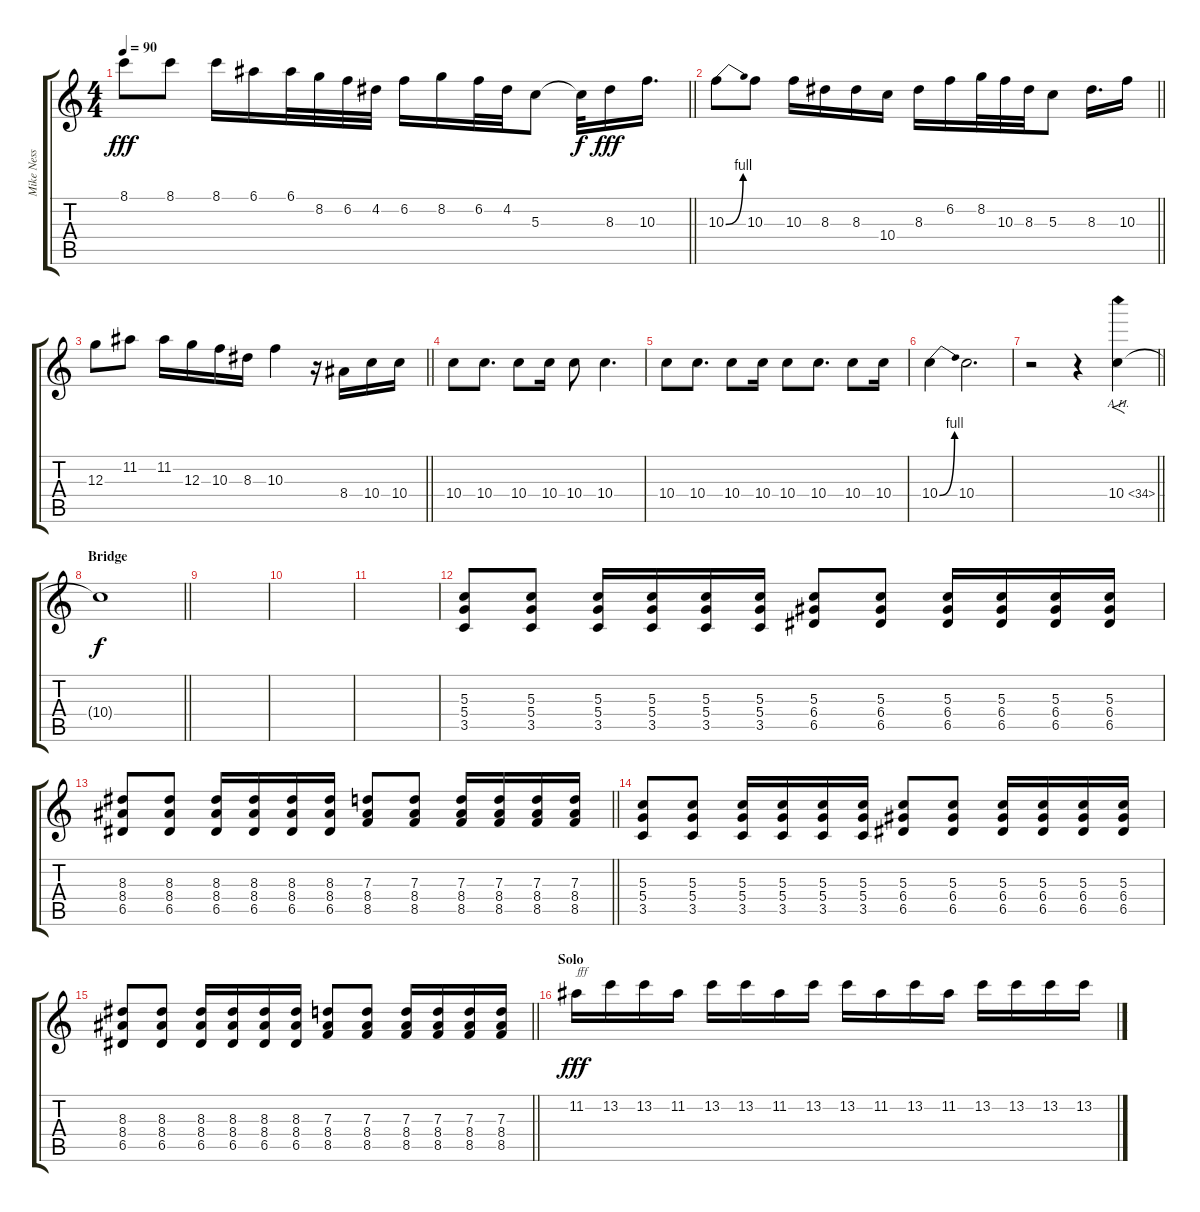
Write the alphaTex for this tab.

\track ("Mike Ness (Guitar)" "Mike Ness ") {instrument distortionguitar}
\staff {score tabs}
\tuning (E4 B3 G3 D3 A2 E2) {hide}
\ts (4 4)
\tempo 90
\clef g2
\barLineRight lightlight
\ks c
8.1.8{dy fff} 8.1.8 8.1.16 6.1.16 6.1.32 8.2.32 6.2.32 4.2.32 6.2.16 8.2.16 6.2.32 4.2.32 5.3.8 5.3{t}.32{dy f} 8.3.16{dy fff} 10.3.16{d} |
\barLineRight lightlight
10.3{be (bend 0 0 60 4)}.8 10.3.8 10.3.16 8.3.16 8.3.16 10.4.16 8.3.16 6.2.16 8.2.32 10.3.32 8.3.32 5.3.8 8.3.16{d} 10.3.16 |
\barLineRight lightlight
12.3.8 11.2.8 11.2.16 12.3.16 10.3.16 8.3.16 10.3.4 r.16 8.4.16 10.4.16 10.4.16 |
10.4.8 10.4.8{d} 10.4.8 10.4.16 10.4.8 10.4.4{d} |
10.4.8 10.4.8{d} 10.4.8 10.4.16 10.4.8 10.4.8{d} 10.4.8 10.4.16 |
10.4{be (bend 0 0 60 4)}.4 10.4.2{d} |
\barLineRight lightlight
r.2 r.4 10.4{ah 24}.4{f} |
\section ("" "Bridge")
\barLineRight lightlight
10.4{t}.1{dy f} |
|
|
|
(5.3 5.4 3.5).8 (5.3 5.4 3.5).8 (5.3 5.4 3.5).16 (5.3 5.4 3.5).16 (5.3 5.4 3.5).16 (5.3 5.4 3.5).16 (5.3 6.4 6.5).8 (5.3 6.4 6.5).8 (5.3 6.4 6.5).16 (5.3 6.4 6.5).16 (5.3 6.4 6.5).16 (5.3 6.4 6.5).16 |
\barLineRight lightlight
(8.3 8.4 6.5).8 (8.3 8.4 6.5).8 (8.3 8.4 6.5).16 (8.3 8.4 6.5).16 (8.3 8.4 6.5).16 (8.3 8.4 6.5).16 (7.3 8.4 8.5).8 (7.3 8.4 8.5).8 (7.3 8.4 8.5).16 (7.3 8.4 8.5).16 (7.3 8.4 8.5).16 (7.3 8.4 8.5).16 |
(5.3 5.4 3.5).8 (5.3 5.4 3.5).8 (5.3 5.4 3.5).16 (5.3 5.4 3.5).16 (5.3 5.4 3.5).16 (5.3 5.4 3.5).16 (5.3 6.4 6.5).8 (5.3 6.4 6.5).8 (5.3 6.4 6.5).16 (5.3 6.4 6.5).16 (5.3 6.4 6.5).16 (5.3 6.4 6.5).16 |
\barLineRight lightlight
(8.3 8.4 6.5).8 (8.3 8.4 6.5).8 (8.3 8.4 6.5).16 (8.3 8.4 6.5).16 (8.3 8.4 6.5).16 (8.3 8.4 6.5).16 (7.3 8.4 8.5).8 (7.3 8.4 8.5).8 (7.3 8.4 8.5).16 (7.3 8.4 8.5).16 (7.3 8.4 8.5).16 (7.3 8.4 8.5).16 |
\section ("" "Solo")
11.2.16{txt "fff" dy fff volume 16} 13.2.16 13.2.16 11.2.16 13.2.16 13.2.16 11.2.16 13.2.16 13.2.16 11.2.16 13.2.16 11.2.16 13.2.16 13.2.16 13.2.16 13.2.16
